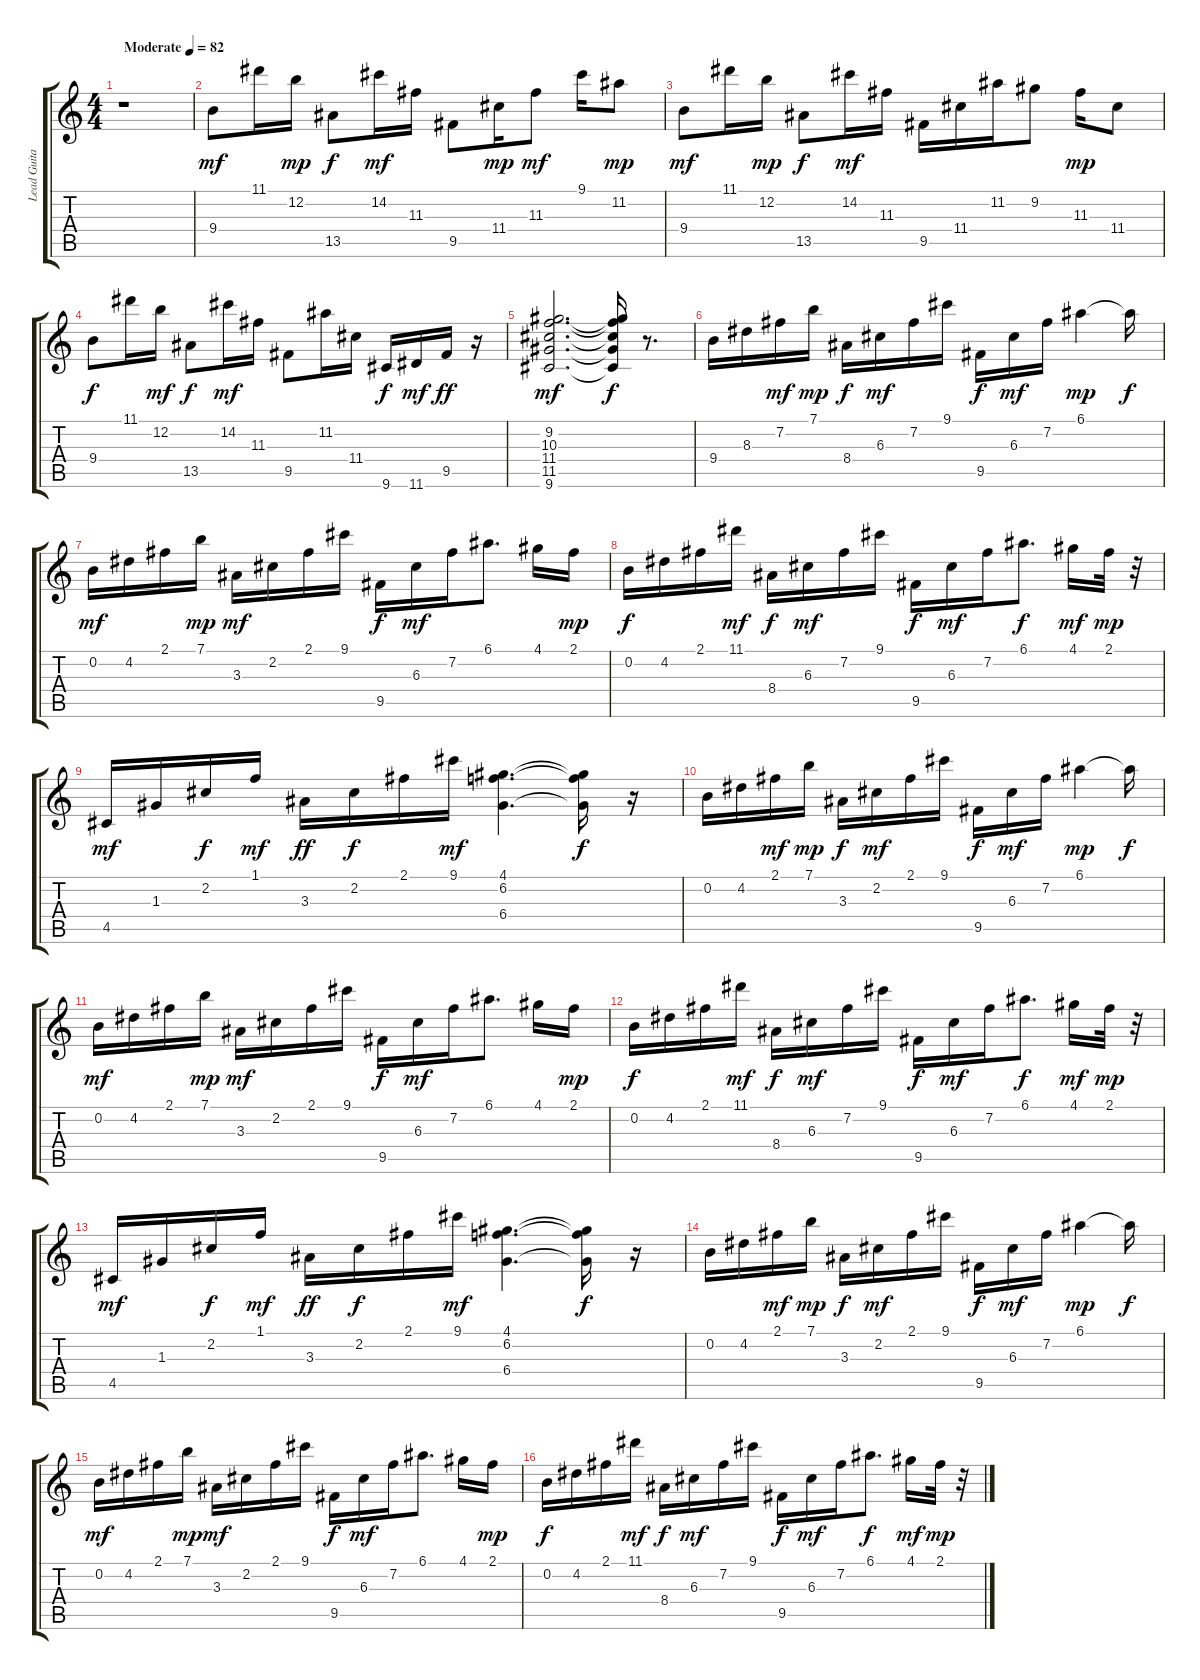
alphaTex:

\track ("Lead Guitar" "Lead Guita") {instrument acousticguitarsteel}
\staff {score tabs}
\tuning (E4 B3 G3 D3 A2 E2) {hide}
\ts (4 4)
\tempo (82 "Moderate")
\clef g2
\ks c
r.1{dy mf instrument acousticguitarsteel} |
9.4.8 11.1.16 12.2.16{dy mp} 13.5.8{dy f} 14.2.16{dy mf} 11.3.16 9.5.8 11.4.16{dy mp} 11.3.8{dy mf} 9.1.16 11.2.8{dy mp} |
9.4.8{dy mf} 11.1.16 12.2.16{dy mp} 13.5.8{dy f} 14.2.16{dy mf} 11.3.16 9.5.16 11.4.16 11.2.16 9.2.8 11.3.16{dy mp} 11.4.8 |
9.4.8{dy f} 11.1.16 12.2.16{dy mf} 13.5.8{dy f} 14.2.16{dy mf} 11.3.16 9.5.8 11.2.16 11.4.16 9.6.16{dy f} 11.6.16{dy mf} 9.5.16{dy ff} r.16 |
(9.2 10.3 11.4 11.5 9.6).2{d dy mf} (9.2{t} 10.3{t} 11.4{t} 11.5{t} 9.6{t}).16{dy f} r.8{d} |
9.4.16 8.3.16 7.2.16{dy mf} 7.1.16{dy mp} 8.4.16{dy f} 6.3.16{dy mf} 7.2.16 9.1.16 9.5.16{dy f} 6.3.16{dy mf} 7.2.16 6.1.4{dy mp} 6.1{t}.16{dy f} |
0.2.16{dy mf} 4.2.16 2.1.16 7.1.16{dy mp} 3.3.16{dy mf} 2.2.16 2.1.16 9.1.16 9.5.16{dy f} 6.3.16{dy mf} 7.2.16 6.1.8{d} 4.1.16 2.1.16{dy mp} |
0.2.16{dy f} 4.2.16 2.1.16 11.1.16{dy mf} 8.4.16{dy f} 6.3.16{dy mf} 7.2.16 9.1.16 9.5.16{dy f} 6.3.16{dy mf} 7.2.16 6.1.8{d dy f} 4.1.16{dy mf} 2.1.32{dy mp} r.32 |
4.5.16{dy mf} 1.3.16 2.2.16{dy f} 1.1.16{dy mf} 3.3.16{dy ff} 2.2.16{dy f} 2.1.16 9.1.16{dy mf} (4.1 6.2 6.4).4{d} (4.1{t} 6.2{t} 6.4{t}).16{dy f} r.16 |
0.2.16 4.2.16 2.1.16{dy mf} 7.1.16{dy mp} 3.3.16{dy f} 2.2.16{dy mf} 2.1.16 9.1.16 9.5.16{dy f} 6.3.16{dy mf} 7.2.16 6.1.4{dy mp} 6.1{t}.16{dy f} |
0.2.16{dy mf} 4.2.16 2.1.16 7.1.16{dy mp} 3.3.16{dy mf} 2.2.16 2.1.16 9.1.16 9.5.16{dy f} 6.3.16{dy mf} 7.2.16 6.1.8{d} 4.1.16 2.1.16{dy mp} |
0.2.16{dy f} 4.2.16 2.1.16 11.1.16{dy mf} 8.4.16{dy f} 6.3.16{dy mf} 7.2.16 9.1.16 9.5.16{dy f} 6.3.16{dy mf} 7.2.16 6.1.8{d dy f} 4.1.16{dy mf} 2.1.32{dy mp} r.32 |
4.5.16{dy mf} 1.3.16 2.2.16{dy f} 1.1.16{dy mf} 3.3.16{dy ff} 2.2.16{dy f} 2.1.16 9.1.16{dy mf} (4.1 6.2 6.4).4{d} (4.1{t} 6.2{t} 6.4{t}).16{dy f} r.16 |
0.2.16 4.2.16 2.1.16{dy mf} 7.1.16{dy mp} 3.3.16{dy f} 2.2.16{dy mf} 2.1.16 9.1.16 9.5.16{dy f} 6.3.16{dy mf} 7.2.16 6.1.4{dy mp} 6.1{t}.16{dy f} |
0.2.16{dy mf} 4.2.16 2.1.16 7.1.16{dy mp} 3.3.16{dy mf} 2.2.16 2.1.16 9.1.16 9.5.16{dy f} 6.3.16{dy mf} 7.2.16 6.1.8{d} 4.1.16 2.1.16{dy mp} |
0.2.16{dy f} 4.2.16 2.1.16 11.1.16{dy mf} 8.4.16{dy f} 6.3.16{dy mf} 7.2.16 9.1.16 9.5.16{dy f} 6.3.16{dy mf} 7.2.16 6.1.8{d dy f} 4.1.16{dy mf} 2.1.32{dy mp} r.32
